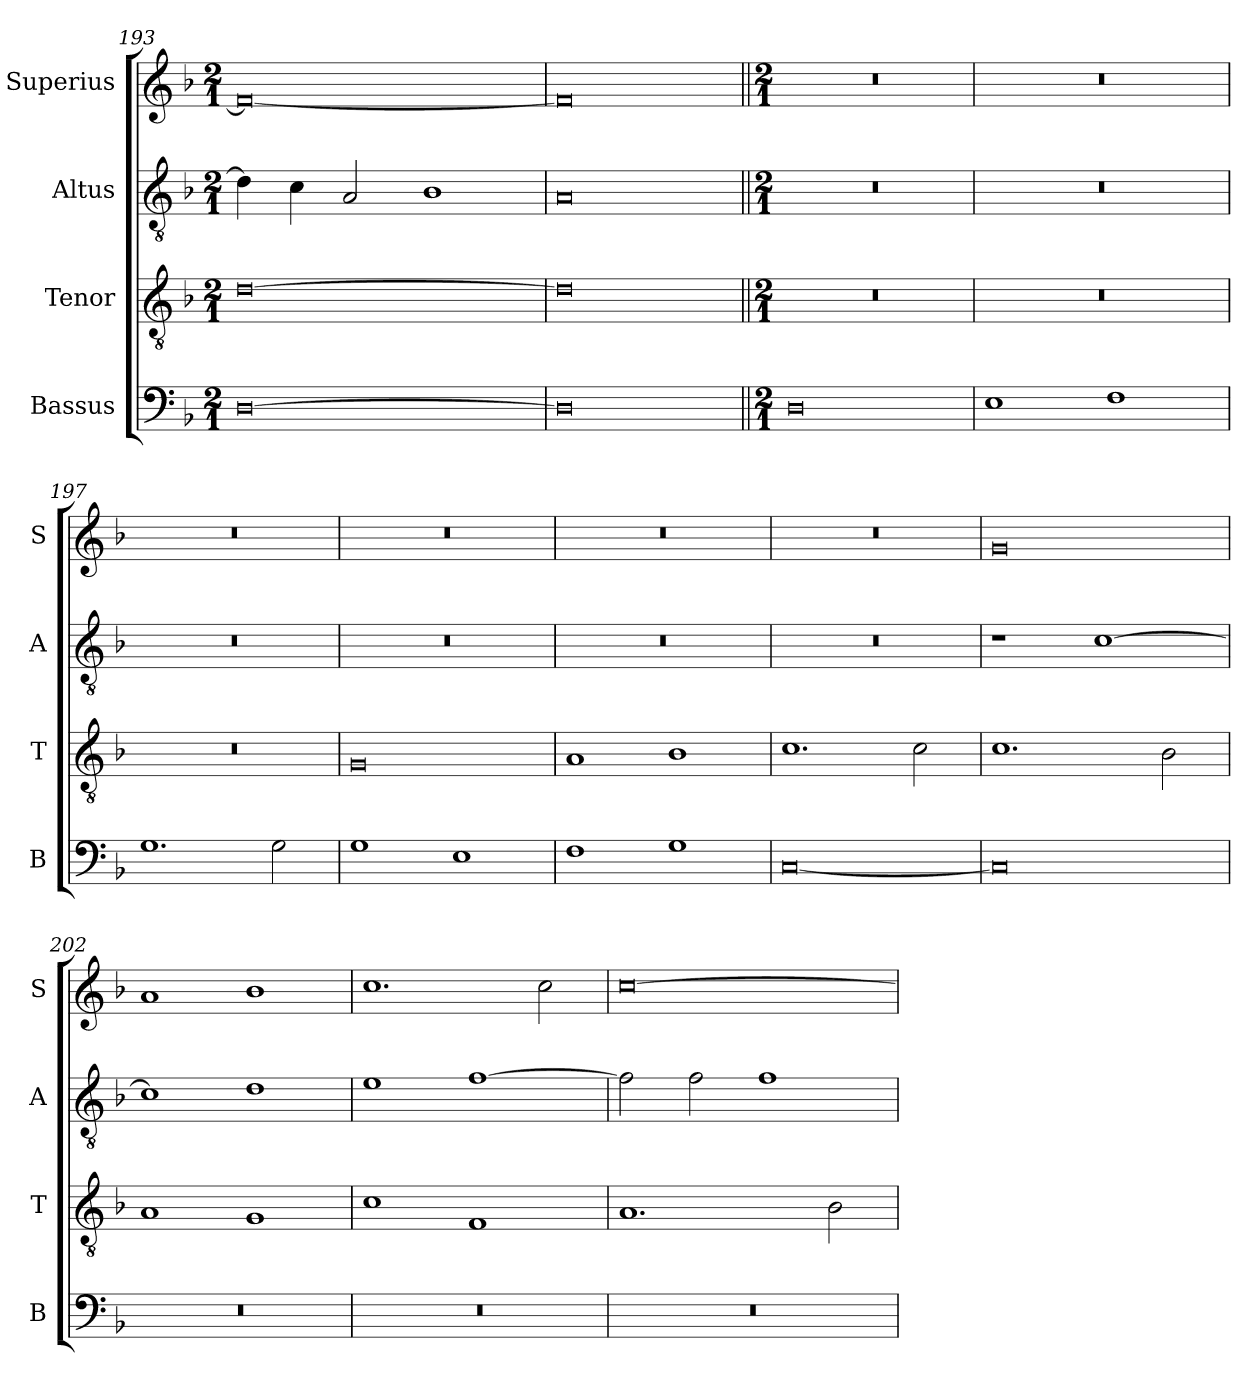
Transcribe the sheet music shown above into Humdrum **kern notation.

**kern	**kern	**kern	**kern
*part4	*part3	*part2	*part1
*staff4	*staff3	*staff2	*staff1
*I"Bassus	*I"Tenor	*I"Altus	*I"Superius
*I'B	*I'T	*I'A	*I'S
*clefF4	*clefGv2	*clefGv2	*clefG2
*k[b-]	*k[b-]	*k[b-]	*k[b-]
*M2/1	*M2/1	*M2/1	*M2/1
=193	=193	=193	=193
[0D	[0d	4d\]	0f_
.	.	4c\	.
.	.	2A/	.
.	.	1B-	.
=194	=194	=194	=194
0D]	0d]	0A	0f]
!!LO:LB:g=z
=195||	=195||	=195||	=195||
*M2/1	*M2/1	*M2/1	*M2/1
0D	0r	0r	0r
=196	=196	=196	=196
1E	0r	0r	0r
1F	.	.	.
=197	=197	=197	=197
1.G	0r	0r	0r
2G\	.	.	.
=198	=198	=198	=198
1G	0G	0r	0r
1E	.	.	.
=199	=199	=199	=199
1F	1A	0r	0r
1G	1B-	.	.
=200	=200	=200	=200
[0C	1.c	0r	0r
.	2c\	.	.
=201	=201	=201	=201
0C]	1.c	1r	0g
.	.	[1c	.
.	2B-\	.	.
=202	=202	=202	=202
0r	1A	1c]	1a
.	1G	1d	1b-
=203	=203	=203	=203
0r	1c	1e	1.cc
.	1F	[1f	.
.	.	.	2cc\
=204	=204	=204	=204
0r	1.A	2f\]	[0cc
.	.	2f\	.
.	.	1f	.
.	2B-\	.	.
=	=	=	=
*-	*-	*-	*-
